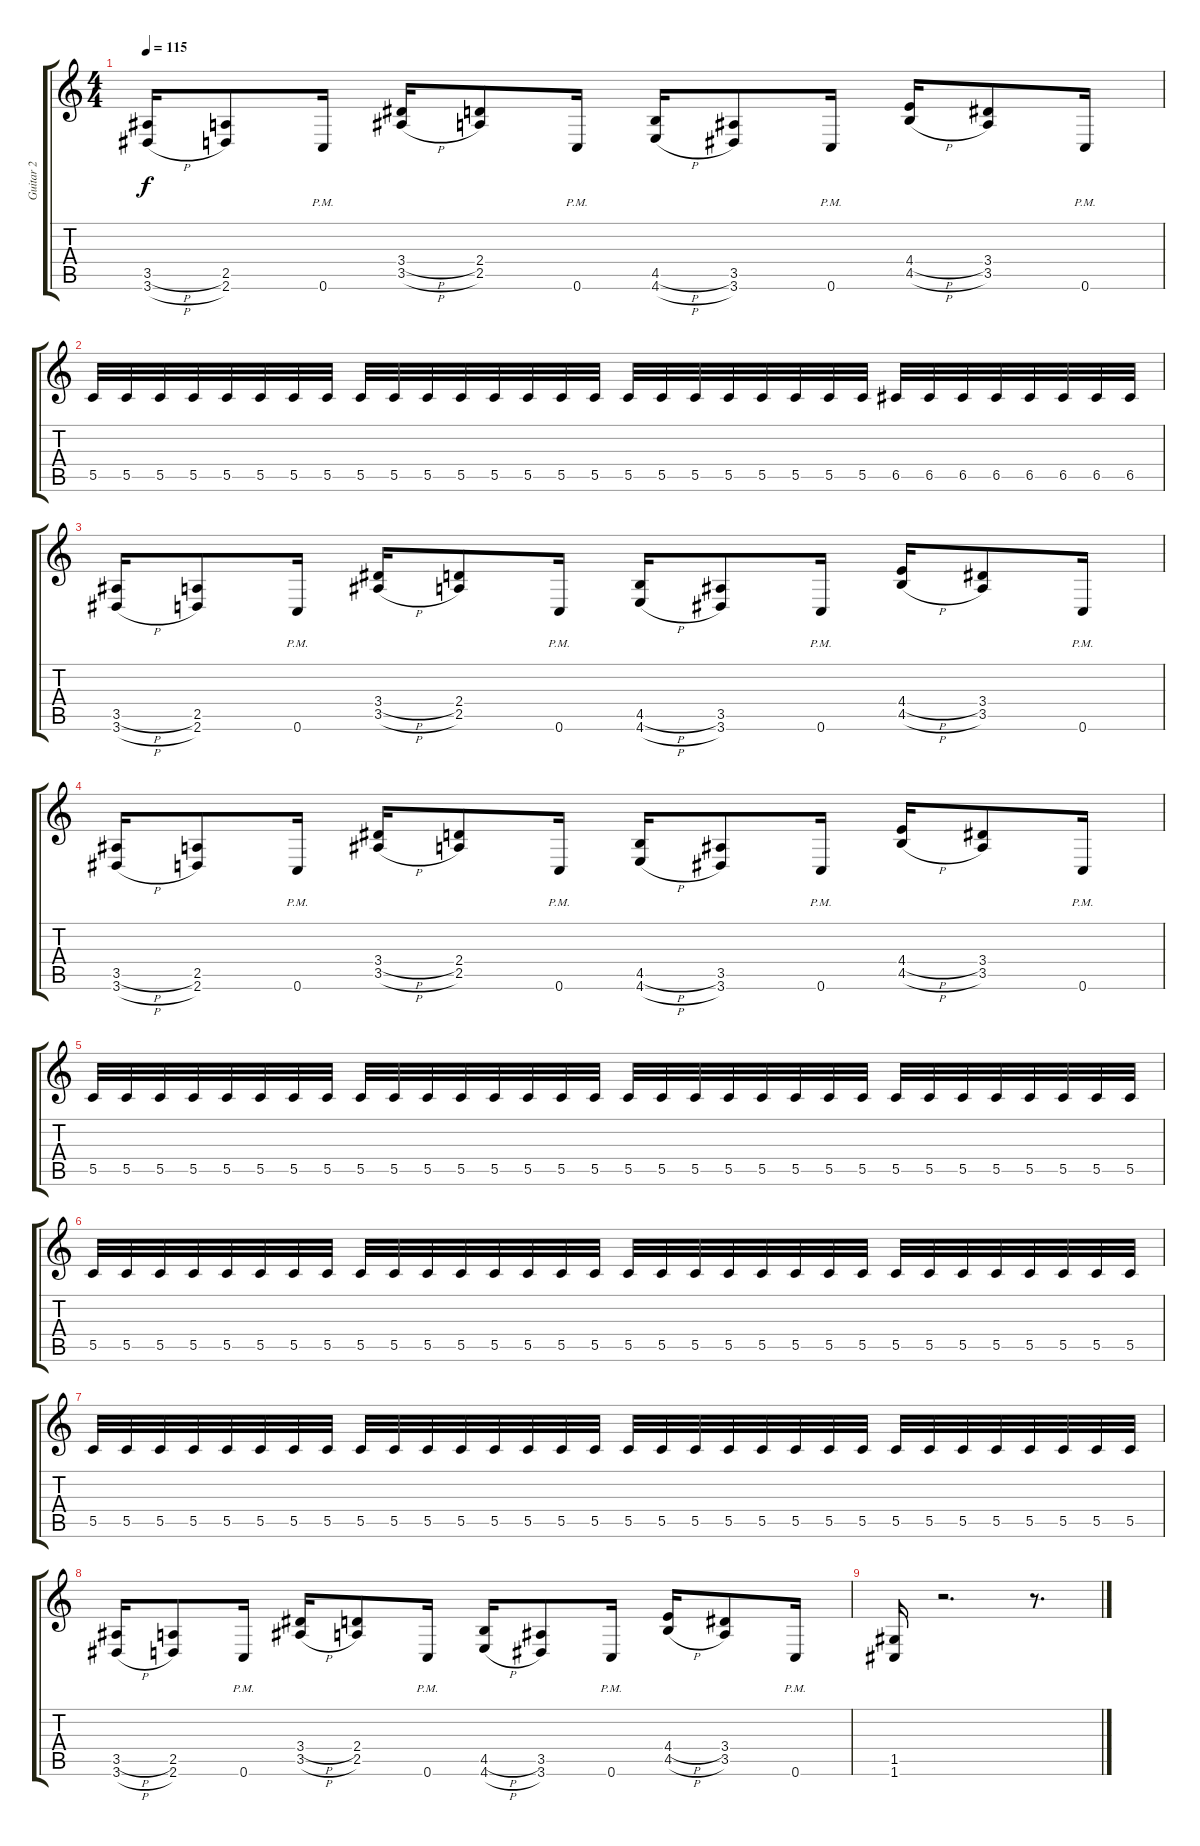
\track ("Guitar 2" "Guitar 2") {instrument distortionguitar}
\staff {score tabs}
\tuning (D4 A3 F3 C3 G2 C2) {hide}
\ts (4 4)
\tempo 115
\clef g2
\ks c
(3.5{h} 3.6{h}).16{dy f} (2.5 2.6).8 0.6{pm}.16 (3.4{h} 3.5{h}).16 (2.4 2.5).8 0.6{pm}.16 (4.5{h} 4.6{h}).16 (3.5 3.6).8 0.6{pm}.16 (4.4{h} 4.5{h}).16 (3.4 3.5).8 0.6{pm}.16 |
5.5.32 5.5.32 5.5.32 5.5.32 5.5.32 5.5.32 5.5.32 5.5.32 5.5.32 5.5.32 5.5.32 5.5.32 5.5.32 5.5.32 5.5.32 5.5.32 5.5.32 5.5.32 5.5.32 5.5.32 5.5.32 5.5.32 5.5.32 5.5.32 6.5.32 6.5.32 6.5.32 6.5.32 6.5.32 6.5.32 6.5.32 6.5.32 |
(3.5{h} 3.6{h}).16 (2.5 2.6).8 0.6{pm}.16 (3.4{h} 3.5{h}).16 (2.4 2.5).8 0.6{pm}.16 (4.5{h} 4.6{h}).16 (3.5 3.6).8 0.6{pm}.16 (4.4{h} 4.5{h}).16 (3.4 3.5).8 0.6{pm}.16 |
(3.5{h} 3.6{h}).16 (2.5 2.6).8 0.6{pm}.16 (3.4{h} 3.5{h}).16 (2.4 2.5).8 0.6{pm}.16 (4.5{h} 4.6{h}).16 (3.5 3.6).8 0.6{pm}.16 (4.4{h} 4.5{h}).16 (3.4 3.5).8 0.6{pm}.16 |
5.5.32 5.5.32 5.5.32 5.5.32 5.5.32 5.5.32 5.5.32 5.5.32 5.5.32 5.5.32 5.5.32 5.5.32 5.5.32 5.5.32 5.5.32 5.5.32 5.5.32 5.5.32 5.5.32 5.5.32 5.5.32 5.5.32 5.5.32 5.5.32 5.5.32 5.5.32 5.5.32 5.5.32 5.5.32 5.5.32 5.5.32 5.5.32 |
5.5.32 5.5.32 5.5.32 5.5.32 5.5.32 5.5.32 5.5.32 5.5.32 5.5.32 5.5.32 5.5.32 5.5.32 5.5.32 5.5.32 5.5.32 5.5.32 5.5.32 5.5.32 5.5.32 5.5.32 5.5.32 5.5.32 5.5.32 5.5.32 5.5.32 5.5.32 5.5.32 5.5.32 5.5.32 5.5.32 5.5.32 5.5.32 |
5.5.32 5.5.32 5.5.32 5.5.32 5.5.32 5.5.32 5.5.32 5.5.32 5.5.32 5.5.32 5.5.32 5.5.32 5.5.32 5.5.32 5.5.32 5.5.32 5.5.32 5.5.32 5.5.32 5.5.32 5.5.32 5.5.32 5.5.32 5.5.32 5.5.32 5.5.32 5.5.32 5.5.32 5.5.32 5.5.32 5.5.32 5.5.32 |
(3.5{h} 3.6{h}).16 (2.5 2.6).8 0.6{pm}.16 (3.4{h} 3.5{h}).16 (2.4 2.5).8 0.6{pm}.16 (4.5{h} 4.6{h}).16 (3.5 3.6).8 0.6{pm}.16 (4.4{h} 4.5{h}).16 (3.4 3.5).8 0.6{pm}.16 |
(1.5 1.6).16 r.2{d} r.8{d}
